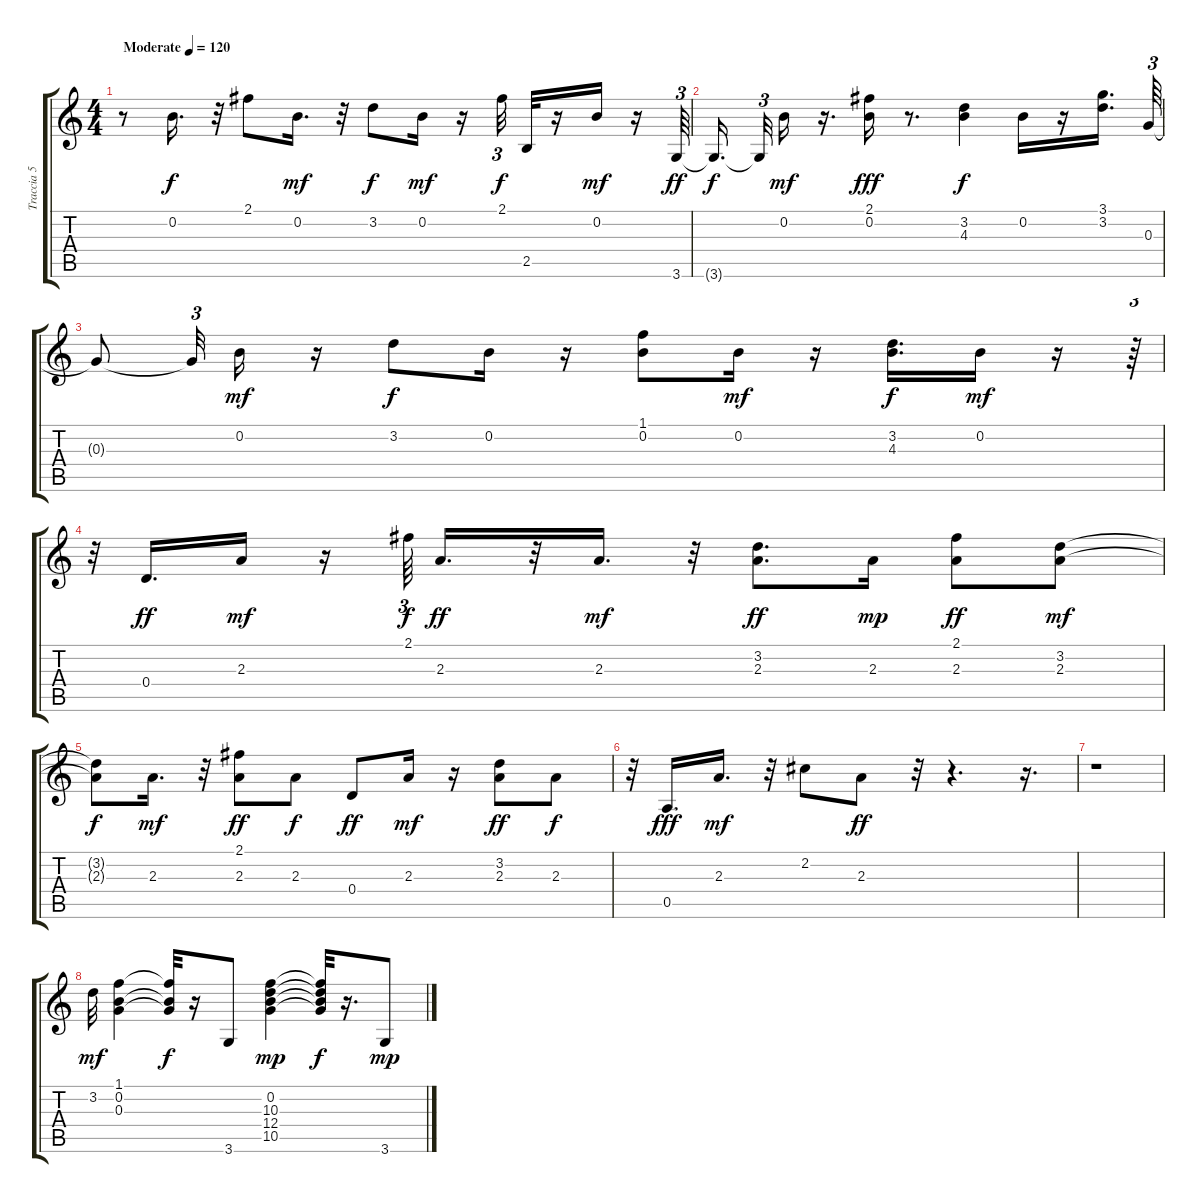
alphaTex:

\track ("Traccia 5" "Traccia 5") {instrument electricguitarclean}
\staff {score tabs}
\tuning (E4 B3 G3 D3 A2 E2) {hide}
\ts (4 4)
\tempo (120 "Moderate")
\clef g2
\ks c
r.8{dy f instrument electricguitarclean} 0.2.16{d} r.32 2.1.8 0.2.16{d dy mf} r.32 3.2.8{dy f} 0.2.16{dy mf} r.16 2.1.32{tu (3 2) dy f} 2.5.32 r.16 0.2.16{dy mf} r.16 3.6.64{tu (3 2) dy ff} |
3.6{t}.16{d dy f beam splitsecondary} 3.6{t}.32{tu (3 2)} 0.2.16{dy mf} r.16{d} (2.1 0.2).16{dy fff} r.8{d} (3.2 4.3).4{dy f} 0.2.16 r.16 (3.1 3.2).16{d} 0.3.64{tu (3 2)} |
0.3{t}.8 0.3{t}.32{tu (3 2) beam splitsecondary} 0.2.16{dy mf} r.16 3.2.8{dy f} 0.2.16 r.16 (1.1 0.2).8 0.2.16{dy mf} r.16 (3.2 4.3).16{d dy f} 0.2.16{dy mf} r.16 r.64{tu (3 2)} |
r.32{tu (3 2)} 0.4.16{d dy ff} 2.3.16{dy mf} r.16 2.1.64{tu (3 2) dy f} 2.3.16{d dy ff} r.32 2.3.16{d dy mf} r.32 (3.2 2.3).8{d dy ff} 2.3.16{dy mp} (2.1 2.3).8{dy ff} (3.2 2.3).8{dy mf} |
(3.2{t} 2.3{t}).8{dy f} 2.3.16{d dy mf} r.32 (2.1 2.3).8{dy ff} 2.3.8{dy f} 0.4.8{dy ff} 2.3.16{dy mf} r.16 (3.2 2.3).8{dy ff} 2.3.8{dy f} |
r.32 0.5.16{d dy fff} 2.3.16{d dy mf} r.32 2.2.8 2.3.8{dy ff} r.32 r.4{d} r.16{d} |
r.1 |
3.2.32{dy mf} (1.1 0.2 0.3).4 (1.1{t} 0.2{t} 0.3{t}).32{dy f} r.16 3.6.8 (0.2 10.3 12.4 10.5).4{dy mp} (0.2{t} 10.3{t} 12.4{t} 10.5{t}).32{dy f} r.16{d} 3.6.8{dy mp}
